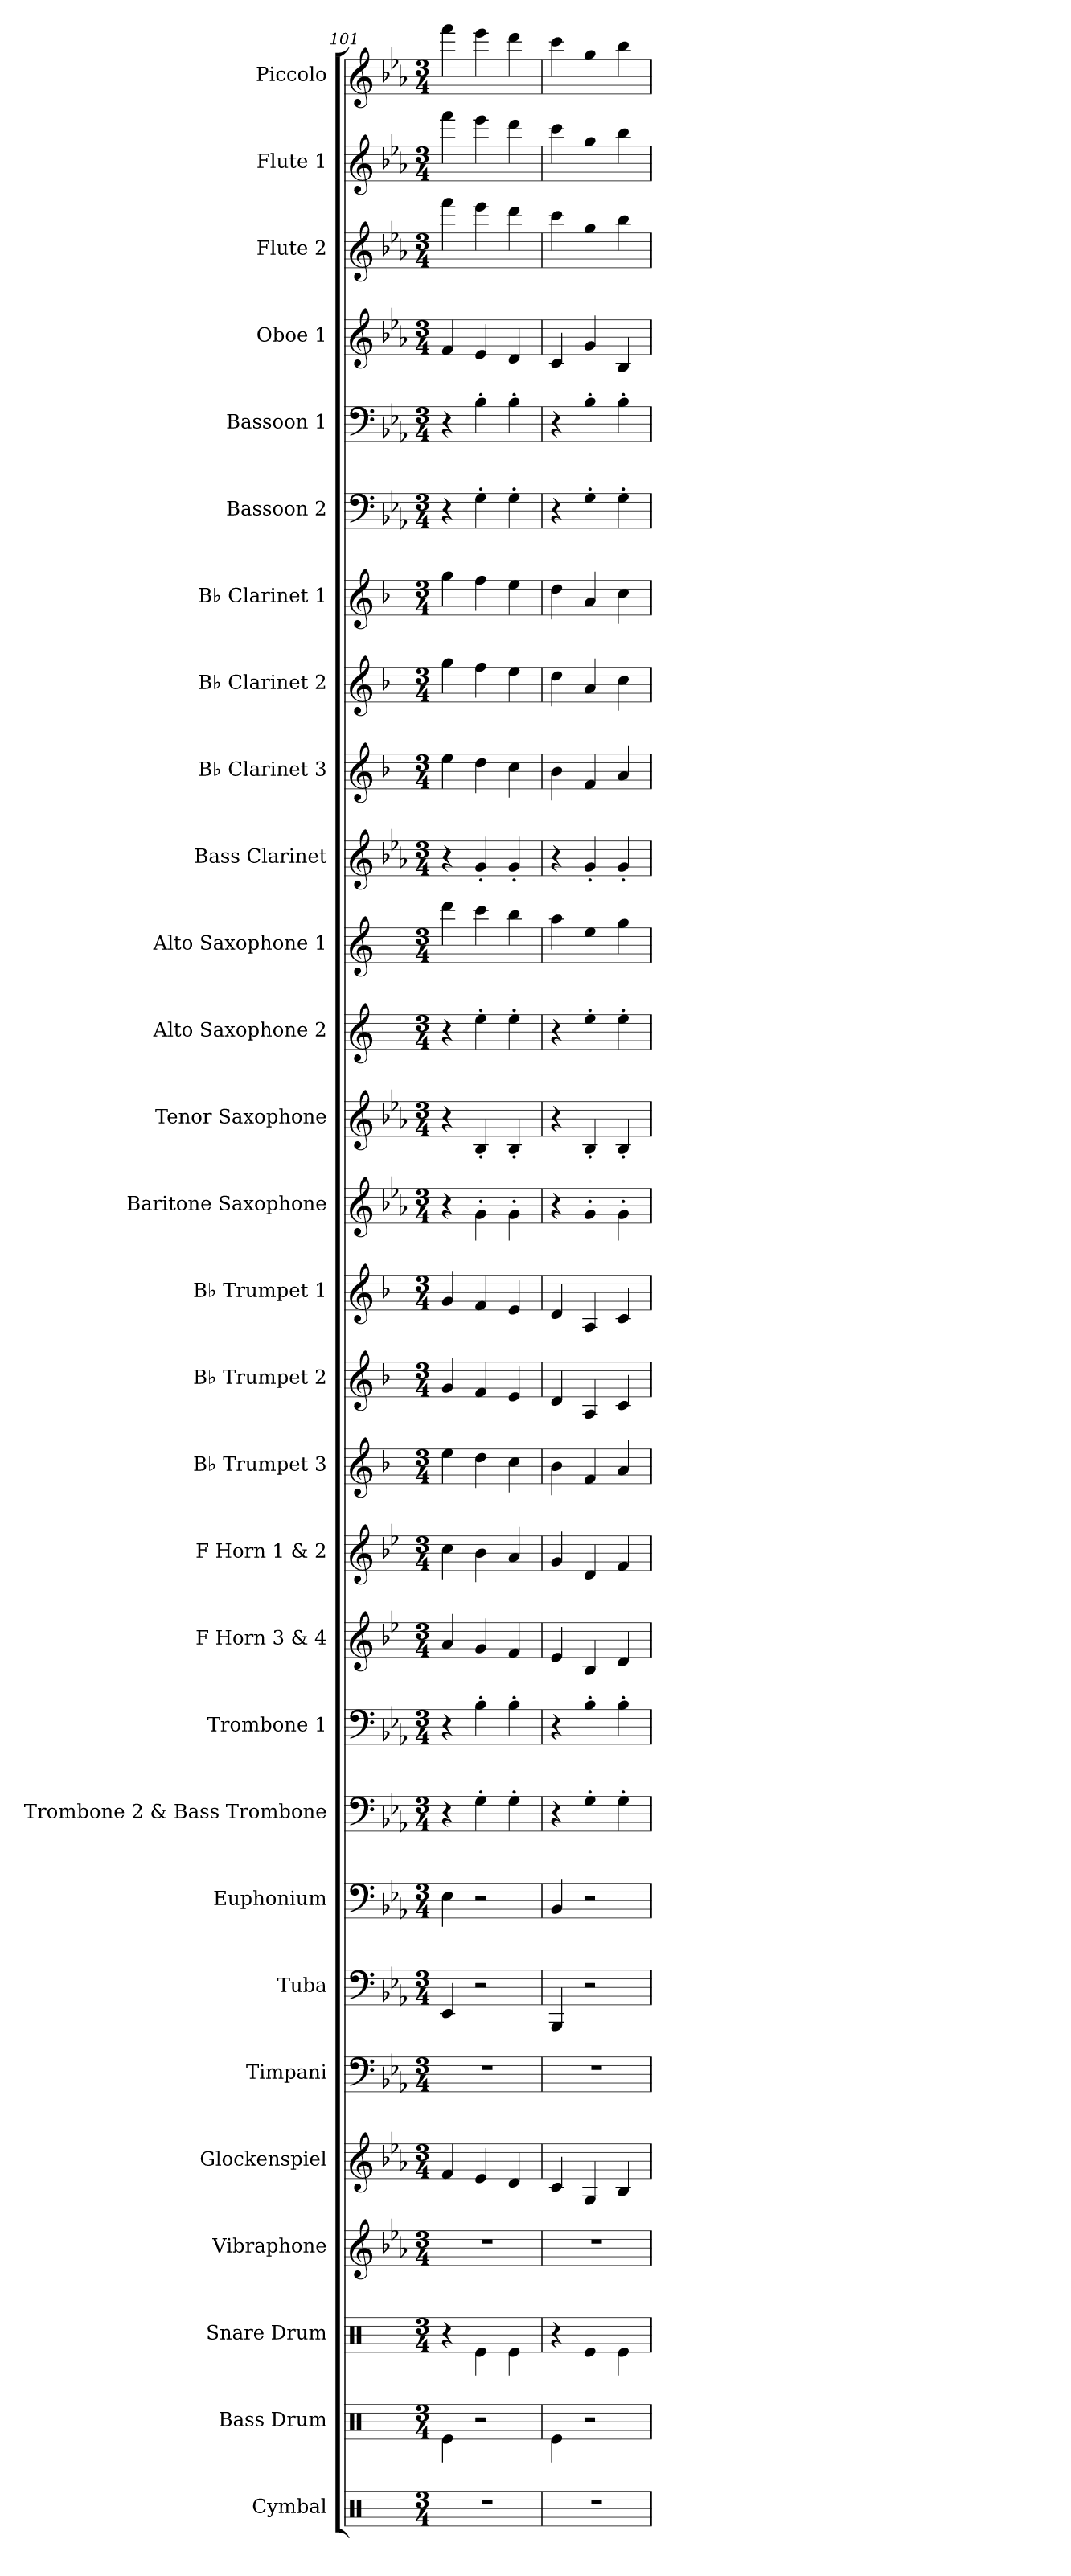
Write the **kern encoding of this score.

**kern	**kern	**kern	**kern	**kern	**kern	**kern	**kern	**kern	**kern	**kern	**kern	**kern	**kern	**kern	**kern	**kern	**kern	**kern	**kern	**kern	**kern	**kern	**kern	**kern	**kern	**kern	**kern	**kern
*part29	*part28	*part27	*part26	*part25	*part24	*part23	*part22	*part21	*part20	*part19	*part18	*part17	*part16	*part15	*part14	*part13	*part12	*part11	*part10	*part9	*part8	*part7	*part6	*part5	*part4	*part3	*part2	*part1
*staff29	*staff28	*staff27	*staff26	*staff25	*staff24	*staff23	*staff22	*staff21	*staff20	*staff19	*staff18	*staff17	*staff16	*staff15	*staff14	*staff13	*staff12	*staff11	*staff10	*staff9	*staff8	*staff7	*staff6	*staff5	*staff4	*staff3	*staff2	*staff1
*I"Cymbal	*I"Bass Drum	*I"Snare Drum	*I"Vibraphone	*I"Glockenspiel	*I"Timpani	*I"Tuba	*I"Euphonium	*I"Trombone 2 &amp; Bass Trombone	*I"Trombone 1	*I"F Horn 3 &amp; 4	*I"F Horn 1 &amp; 2	*I"B♭ Trumpet 3	*I"B♭ Trumpet 2	*I"B♭ Trumpet 1	*I"Baritone Saxophone	*I"Tenor Saxophone	*I"Alto Saxophone 2	*I"Alto Saxophone 1	*I"Bass Clarinet	*I"B♭ Clarinet 3	*I"B♭ Clarinet 2	*I"B♭ Clarinet 1	*I"Bassoon 2	*I"Bassoon 1	*I"Oboe 1	*I"Flute 2	*I"Flute 1	*I"Piccolo
*I'Cym.	*I'B. Dr.	*I'Sn. Dr.	*I'Vib.	*I'Glk.	*I'Timp.	*I'Tba.	*I'Euph.	*I'Tbn. 2 B. Tbn.	*I'Tbn. 1	*I'F Hn. 3 4	*I'F Hn. 1 2	*I'B♭ Tpt. 3	*I'B♭ Tpt. 2	*I'B♭ Tpt. 1	*I'Bar. Sax.	*I'T. Sax.	*I'A. Sax. 2	*I'A. Sax. 1	*I'B. Cl.	*I'B♭ Cl. 3	*I'B♭ Cl. 2	*I'B♭ Cl. 1	*I'Bsn. 2	*I'Bsn. 1	*I'Ob. 1	*I'Fl. 2	*I'Fl. 1	*I'Picc.
*clefX	*clefX	*clefX	*clefG2	*clefG2	*clefF4	*clefF4	*clefF4	*clefF4	*clefF4	*clefG2	*clefG2	*clefG2	*clefG2	*clefG2	*clefG2	*clefG2	*clefG2	*clefG2	*clefG2	*clefG2	*clefG2	*clefG2	*clefF4	*clefF4	*clefG2	*clefG2	*clefG2	*clefG2
*	*	*	*	*ITrd-14c-24	*	*	*	*	*	*ITrd4c7	*ITrd4c7	*ITrd1c2	*ITrd1c2	*ITrd1c2	*ITrd12c21	*ITrd8c14	*ITrd5c9	*ITrd5c9	*ITrd8c14	*ITrd1c2	*ITrd1c2	*ITrd1c2	*	*	*	*	*	*ITrd-7c-12
*k[]	*k[]	*k[]	*k[b-e-a-]	*k[b-e-a-]	*k[b-e-a-]	*k[b-e-a-]	*k[b-e-a-]	*k[b-e-a-]	*k[b-e-a-]	*k[b-e-a-]	*k[b-e-a-]	*k[b-e-a-]	*k[b-e-a-]	*k[b-e-a-]	*k[b-e-a-]	*k[b-e-a-]	*k[b-e-a-]	*k[b-e-a-]	*k[b-e-a-]	*k[b-e-a-]	*k[b-e-a-]	*k[b-e-a-]	*k[b-e-a-]	*k[b-e-a-]	*k[b-e-a-]	*k[b-e-a-]	*k[b-e-a-]	*k[b-e-a-]
*M3/4	*M3/4	*M3/4	*M3/4	*M3/4	*M3/4	*M3/4	*M3/4	*M3/4	*M3/4	*M3/4	*M3/4	*M3/4	*M3/4	*M3/4	*M3/4	*M3/4	*M3/4	*M3/4	*M3/4	*M3/4	*M3/4	*M3/4	*M3/4	*M3/4	*M3/4	*M3/4	*M3/4	*M3/4
=101	=101	=101	=101	=101	=101	=101	=101	=101	=101	=101	=101	=101	=101	=101	=101	=101	=101	=101	=101	=101	=101	=101	=101	=101	=101	=101	=101	=101
2.r	4Re\	4r	2.r	4fff/	2.r	4EE-/	4E-\	4r	4r	4d/	4f\	4dd\	4f/	4f/	4r	4r	4r	4ff\	4r	4dd\	4ff\	4ff\	4r	4r	4f/	4fff\	4fff\	4ffff\
.	2r	4Re\	.	4eee-/	.	2r	2r	4G'\	4B-'\	4c/	4e-\	4cc\	4e-/	4e-/	4G'\	4BB-'/	4g'\	4ee-\	4G'/	4cc\	4ee-\	4ee-\	4G'\	4B-'\	4e-/	4eee-\	4eee-\	4eeee-\
.	.	4Re\	.	4ddd/	.	.	.	4G'\	4B-'\	4B-/	4d/	4b-\	4d/	4d/	4G'\	4BB-'/	4g'\	4dd\	4G'/	4b-\	4dd\	4dd\	4G'\	4B-'\	4d/	4ddd\	4ddd\	4dddd\
=102	=102	=102	=102	=102	=102	=102	=102	=102	=102	=102	=102	=102	=102	=102	=102	=102	=102	=102	=102	=102	=102	=102	=102	=102	=102	=102	=102	=102
2.r	4Re\	4r	2.r	4ccc/	2.r	4BBB-/	4BB-/	4r	4r	4A-/	4c/	4a-\	4c/	4c/	4r	4r	4r	4cc\	4r	4a-\	4cc\	4cc\	4r	4r	4c/	4ccc\	4ccc\	4cccc\
.	2r	4Re\	.	4gg/	.	2r	2r	4G'\	4B-'\	4E-/	4G/	4e-/	4G/	4G/	4G'\	4BB-'/	4g'\	4g\	4G'/	4e-/	4g/	4g/	4G'\	4B-'\	4g/	4gg\	4gg\	4ggg\
.	.	4Re\	.	4bb-/	.	.	.	4G'\	4B-'\	4G/	4B-/	4g/	4B-/	4B-/	4G'\	4BB-'/	4g'\	4b-\	4G'/	4g/	4b-\	4b-\	4G'\	4B-'\	4B-/	4bb-\	4bb-\	4bbb-\
=	=	=	=	=	=	=	=	=	=	=	=	=	=	=	=	=	=	=	=	=	=	=	=	=	=	=	=	=
*-	*-	*-	*-	*-	*-	*-	*-	*-	*-	*-	*-	*-	*-	*-	*-	*-	*-	*-	*-	*-	*-	*-	*-	*-	*-	*-	*-	*-
